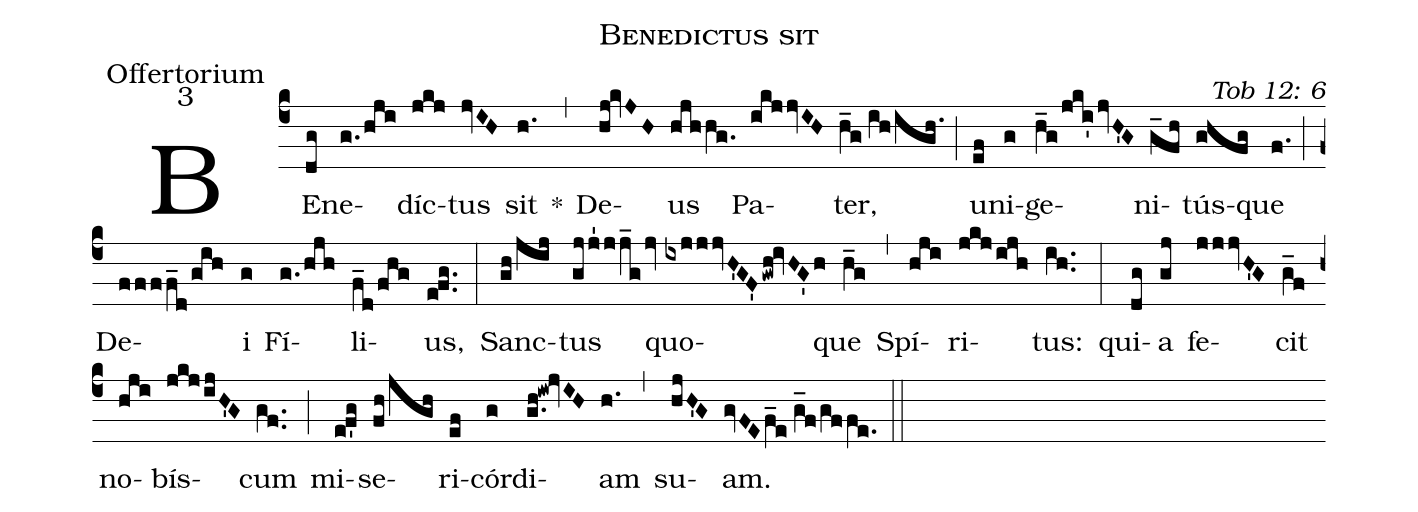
name: Benedictus sit;
office-part: Offertorium;
mode: 3;
commentary: Tob 12: 6;
%%
(c4) BE(dg)ne(g./hji)díc(jkj)tus(jvIH) sit(h.) *(,)
De(hj!kvJH)us(hjhhg.) Pa(ikjjvIH)ter,(h_g//ih/igh.) (;) u(ef)ni(g)ge(h_g/jki'jvH'G)ni(g_fh)tús(ghfg)que(f.) (;) De(ffff_d/gih)i(g) Fí(g./hjh)li(f_d/fhg)us,(efg..) (:)
Sanc(gh/jij)tus(gjj'1jj_gjv) quo(ixjjjvH'GF'gwh!ivHG'h)que(h_g) (,) Spí(hji)ri(jkj/ijh)tus:(ih..) (:)
qui(dg)a(gj) fe(jjjvH'G)cit(g_f) no(hji)bís(jkj/ijH'G)cum(gf..) (;) mi(ef'g)se(fh/jgh)ri(ef)cór(g)di(g.h!iw!jvIH)am(h.) (,) su(hjH'G)am.(gvFEf_e//g_f/gffe.) (::)
